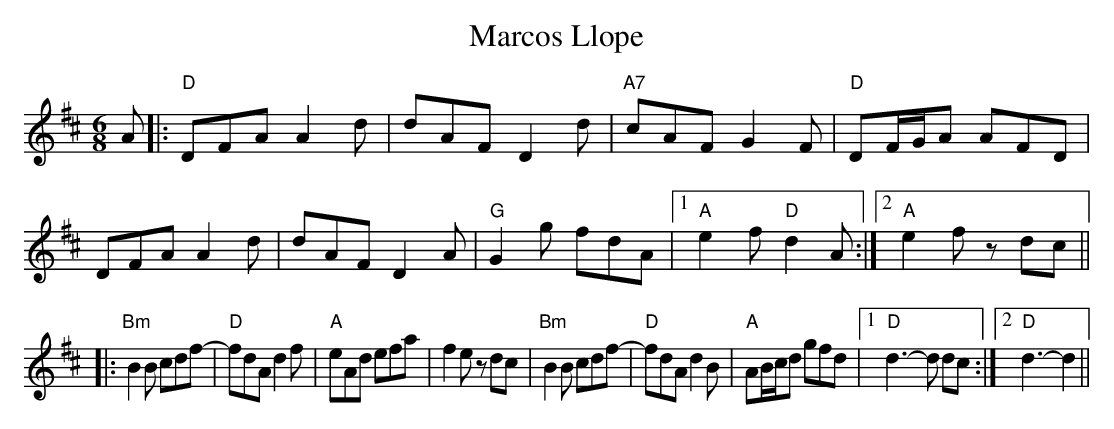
X:1
T: Marcos Llope
M: 6/8
L: 1/8
K:Dmaj
A|:"D"DFA A2 d|dAF D2 d|"A7"cAF G2 F|"D"DF/G/A AFD|DFA A2 d|dAF D2 A|"G"G2 g fdA|1 "A"e2 f "D"d2 A:|2 "A"e2 f z dc||
|:"Bm"B2B cdf-|"D"fdA d2 f|"A"eAd efa |f2 e zdc|"Bm"B2B cdf-|"D"fdA d2B|"A"AB/c/d gfd|1 "D"d3-d dc:|2"D" d3-d2||
